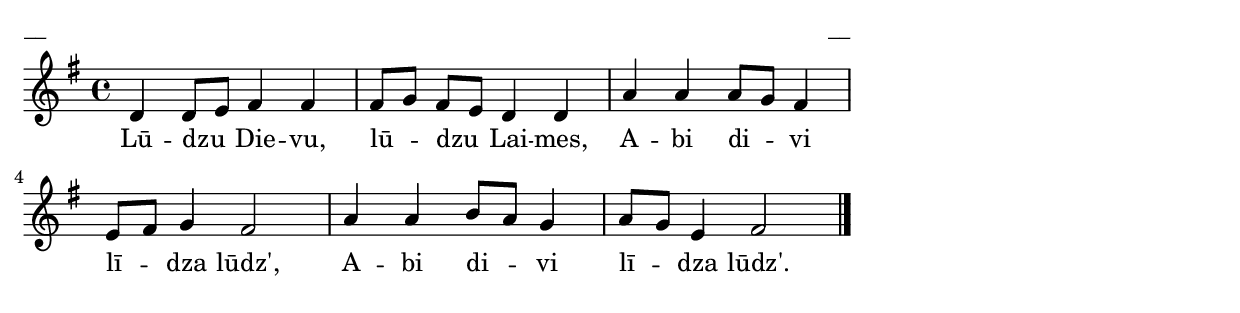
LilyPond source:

\version "2.13.16"
%\header {
%    title = "Lūdzu Dievu, lūdzu Laimes"
%}
\paper {
line-width = 14\cm
left-margin = 0.4\cm
between-system-padding = 0.1\cm
between-system-space = 0.1\cm
}
\layout {
indent = #0
ragged-last = ##f
}

voiceA = \relative c' {
\clef "treble"
\key g \major
\time 4/4
d4 d8[ e] fis4 fis  | fis8[ g] fis[ e] d4 d |
a'4 a a8[ g] fis4 | e8[ fis] g4 fis2 |
a4 a b8[ a] g4 | a8[ g] e4 fis2 
\bar "|."
} 

lyricA = \lyricmode {
Lū -- dzu Die -- vu, lū -- dzu Lai -- mes, A -- bi di -- vi
lī -- dza lūdz', A -- bi di -- vi lī -- dza lūdz'.
}

fullScore = <<
\new Staff {
<<
\new Voice = "voiceA" { \oneVoice \autoBeamOff \voiceA }
\lyricsto "voiceA" \new Lyrics \lyricA
>>
}
>>

\score {
\fullScore
\header { piece = "__" opus = "__" }
}
\markup { \with-color #(x11-color 'white) \sans \smaller "__" }
\score {
\unfoldRepeats
\fullScore
\midi {
\context { \Staff \remove "Staff_performer" }
\context { \Voice \consists "Staff_performer" }
}
}



